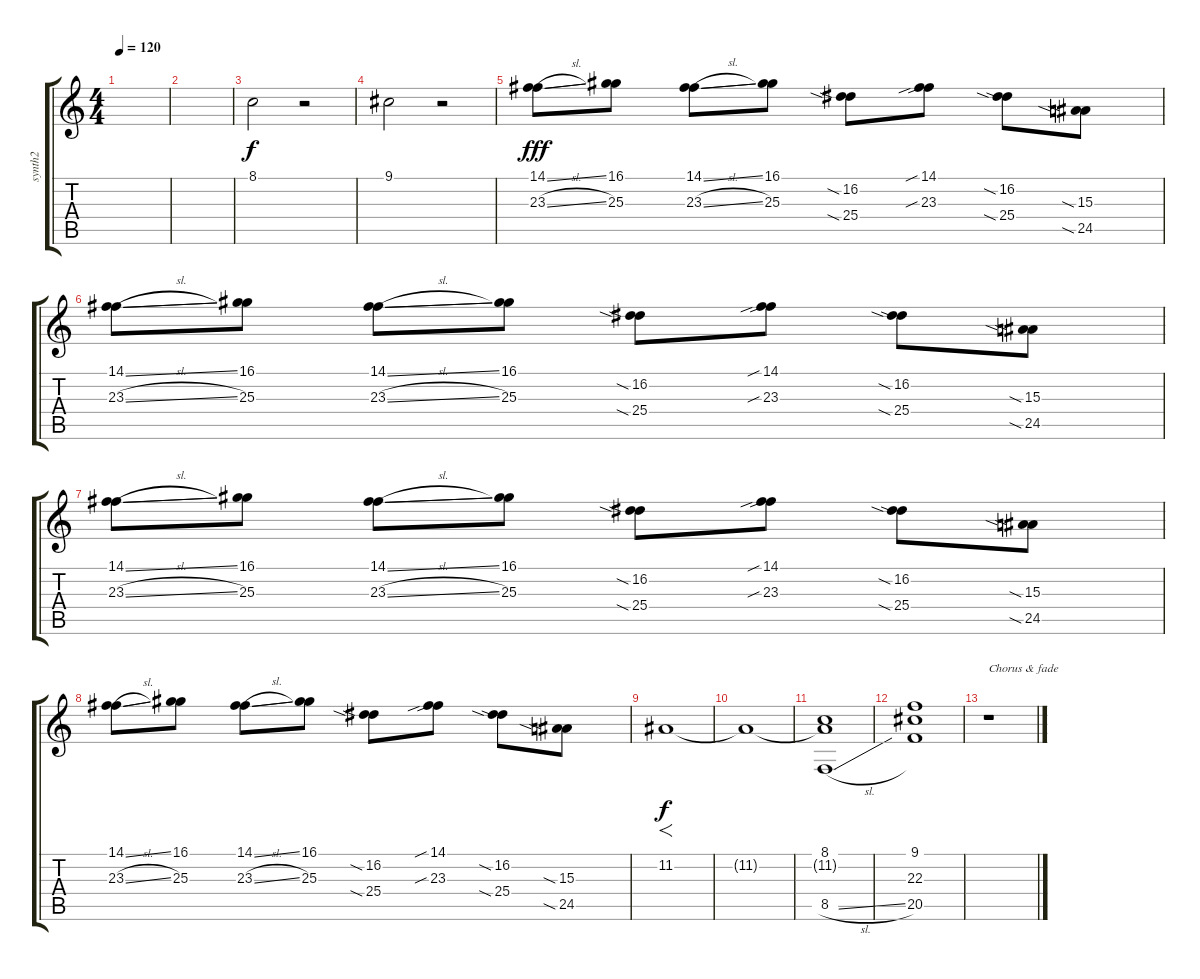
\track ("synth2" "synth2") {instrument pad8sweep}
\staff {score tabs}
\tuning (E4 B3 G3 D3 A2 E2) {hide}
\ts (4 4)
\tempo 120
\clef g2
\ks c
|
|
8.1.2{dy f} r.2 |
9.1.2 r.2 |
(14.1{sl} 23.3{sl}).8{dy fff} (16.1 25.3).8 (14.1{sl} 23.3{sl}).8 (16.1 25.3).8 (16.2{sia} 25.4{sia}).8 (14.1{sib} 23.3{sib}).8 (16.2{sia} 25.4{sia}).8 (15.3{sia} 24.5{sia}).8 |
(14.1{sl} 23.3{sl}).8 (16.1 25.3).8 (14.1{sl} 23.3{sl}).8 (16.1 25.3).8 (16.2{sia} 25.4{sia}).8 (14.1{sib} 23.3{sib}).8 (16.2{sia} 25.4{sia}).8 (15.3{sia} 24.5{sia}).8 |
(14.1{sl} 23.3{sl}).8 (16.1 25.3).8 (14.1{sl} 23.3{sl}).8 (16.1 25.3).8 (16.2{sia} 25.4{sia}).8 (14.1{sib} 23.3{sib}).8 (16.2{sia} 25.4{sia}).8 (15.3{sia} 24.5{sia}).8 |
(14.1{sl} 23.3{sl}).8 (16.1 25.3).8 (14.1{sl} 23.3{sl}).8 (16.1 25.3).8 (16.2{sia} 25.4{sia}).8 (14.1{sib} 23.3{sib}).8 (16.2{sia} 25.4{sia}).8 (15.3{sia} 24.5{sia}).8 |
11.2.1{f dy f} |
11.2{t}.1 |
(8.1 11.2{t} 8.5{sl}).1 |
(9.1 22.3 20.5).1 |
r.1{txt "Chorus & fade"}
